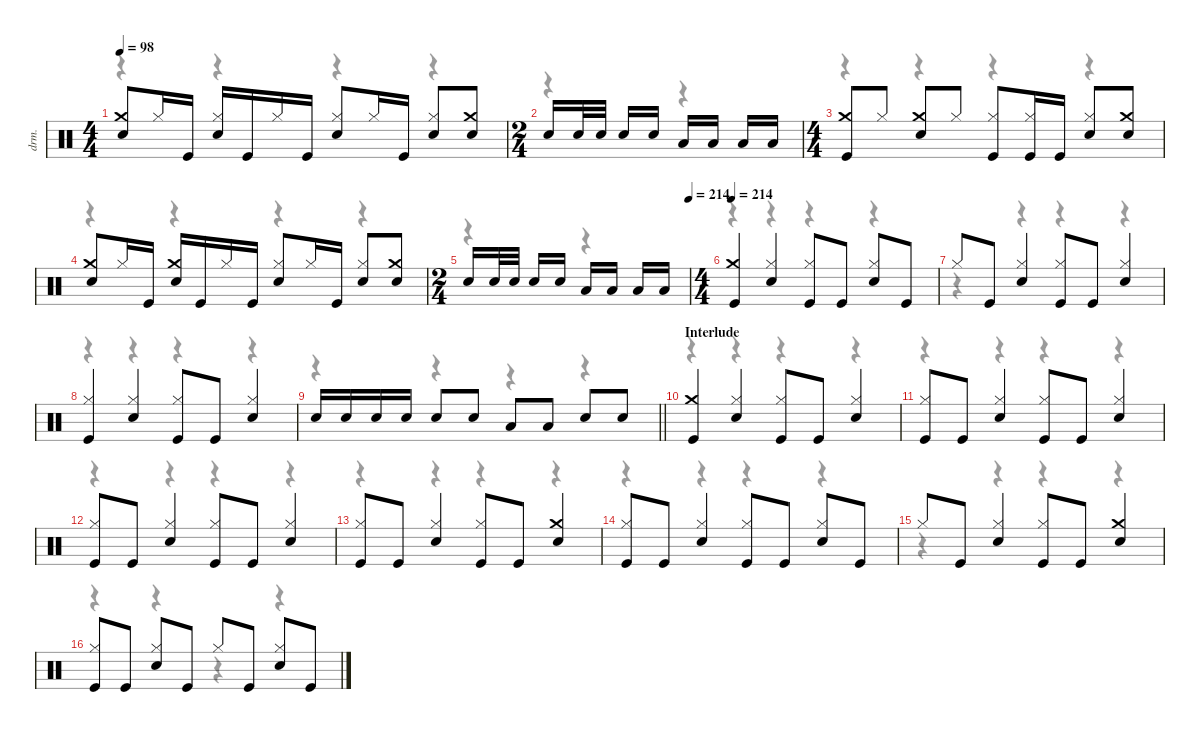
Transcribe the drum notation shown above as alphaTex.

\defaultSystemsLayout 4
\hideDynamics
\bracketExtendMode nobrackets
\otherSystemsTrackNameOrientation horizontal
\track ("Lars Ulrich" "drm.") {instrument percussion}
\staff {score}
\articulation defaults
\voice
\ts (4 4)
\tempo 98
\clef neutral
\ks c
("Snare (hit) 2" "Crash medium (hit)").8{dy f beam Up} "Hi-Hat (closed)".16{beam Up} "Kick (hit)".16{beam Up} ("Snare (hit) 2" "Hi-Hat (closed)").16{beam Up} "Kick (hit)".16{beam Up} "Hi-Hat (closed)".16{beam Up} "Kick (hit)".16{beam Up} ("Hi-Hat (closed)" "Snare (hit) 2").8{beam Up} "Hi-Hat (closed)".16{beam Up} "Kick (hit)".16{beam Up} ("Snare (hit) 2" "Hi-Hat (closed)").8{beam Up} ("Crash medium (hit)" "Snare (hit) 2").8{beam Up} |
\ts (2 4)
\beaming (8 1 1 1 1)
"Snare (hit) 2".16{beam Up} "Snare (hit) 2".32{beam Up} "Snare (hit) 2".32{beam Up} "Snare (hit) 2".16{beam Up} "Snare (hit) 2".16{beam Up} "Low Tom (hit)".16{beam Up} "Low Tom (hit)".16{beam Up} "Low Tom (hit)".16{beam Up} "Low Tom (hit)".16{beam Up} |
\ts (4 4)
\beaming (8 2 2 2 2)
("Kick (hit)" "Crash medium (hit)").8{beam Up} "Hi-Hat (closed)".8{beam Up} ("Crash medium (hit)" "Snare (hit) 2").8{beam Up} "Hi-Hat (closed)".8{beam Up} ("Kick (hit)" "Hi-Hat (closed)").8{beam Up} ("Kick (hit)" "Hi-Hat (closed)").16{beam Up} "Kick (hit)".16{beam Up} ("Snare (hit) 2" "Hi-Hat (closed)").8{beam Up} ("Crash medium (hit)" "Snare (hit) 2").8{beam Up} |
("Snare (hit) 2" "Crash medium (hit)").8{beam Up} "Hi-Hat (closed)".16{beam Up} "Kick (hit)".16{beam Up} ("Snare (hit) 2" "Crash medium (hit)").16{beam Up} "Kick (hit)".16{beam Up} "Hi-Hat (closed)".16{beam Up} "Kick (hit)".16{beam Up} ("Snare (hit) 2" "Hi-Hat (closed)").8{beam Up} "Hi-Hat (closed)".16{beam Up} "Kick (hit)".16{beam Up} ("Snare (hit) 2" "Hi-Hat (closed)").8{beam Up} ("Crash medium (hit)" "Snare (hit) 2").8{beam Up} |
\ts (2 4)
\beaming (8 1 1 1 1)
\tempo (214 1)
"Snare (hit) 2".16{beam Up} "Snare (hit) 2".32{beam Up} "Snare (hit) 2".32{beam Up} "Snare (hit) 2".16{beam Up} "Snare (hit) 2".16{beam Up} "Low Tom (hit)".16{beam Up} "Low Tom (hit)".16{beam Up} "Low Tom (hit)".16{beam Up} "Low Tom (hit)".16{beam Up} |
\ts (4 4)
\beaming (8 2 2 2 2)
\tempo 214
("Kick (hit)" "Crash medium (hit)").4{beam Up} ("Hi-Hat (closed)" "Snare (hit) 2").4{beam Up} ("Kick (hit)" "Hi-Hat (closed)").8{beam Up} "Kick (hit)".8{beam Up} ("Snare (hit) 2" "Hi-Hat (closed)").8{beam Up} "Kick (hit)".8{beam Up} |
"Hi-Hat (closed)".8{beam Up} "Kick (hit)".8{beam Up} ("Snare (hit) 2" "Hi-Hat (closed)").4{beam Up} ("Kick (hit)" "Hi-Hat (closed)").8{beam Up} "Kick (hit)".8{beam Up} ("Snare (hit) 2" "Hi-Hat (closed)").4{beam Up} |
("Hi-Hat (closed)" "Kick (hit)").4{beam Up} ("Snare (hit) 2" "Hi-Hat (closed)").4{beam Up} ("Kick (hit)" "Hi-Hat (closed)").8{beam Up} "Kick (hit)".8{beam Up} ("Snare (hit) 2" "Hi-Hat (closed)").4{beam Up} |
\barLineRight lightlight "Snare (hit) 2".16{beam Up} "Snare (hit) 2".16{beam Up} "Snare (hit) 2".16{beam Up} "Snare (hit) 2".16{beam Up} "Snare (hit) 2".8{beam Up} "Snare (hit) 2".8{beam Up} "Low Tom (hit)".8{beam Up} "Low Tom (hit)".8{beam Up} "Snare (hit) 2".8{beam Up} "Snare (hit) 2".8{beam Up}
|
\section ("" "Interlude")
("Kick (hit)" "Crash medium (hit)").4{beam Up} ("Hi-Hat (closed)" "Snare (hit) 2").4{beam Up} ("Kick (hit)" "Hi-Hat (closed)").8{beam Up} "Kick (hit)".8{beam Up} ("Snare (hit) 2" "Hi-Hat (closed)").4{beam Up} |
("Hi-Hat (closed)" "Kick (hit)").8{beam Up} "Kick (hit)".8{beam Up} ("Snare (hit) 2" "Hi-Hat (closed)").4{beam Up} ("Hi-Hat (closed)" "Kick (hit)").8{beam Up} "Kick (hit)".8{beam Up} ("Snare (hit) 2" "Hi-Hat (closed)").4{beam Up} |
("Hi-Hat (closed)" "Kick (hit)").8{beam Up} "Kick (hit)".8{beam Up} ("Snare (hit) 2" "Hi-Hat (closed)").4{beam Up} ("Hi-Hat (closed)" "Kick (hit)").8{beam Up} "Kick (hit)".8{beam Up} ("Snare (hit) 2" "Hi-Hat (closed)").4{beam Up} |
("Hi-Hat (closed)" "Kick (hit)").8{beam Up} "Kick (hit)".8{beam Up} ("Snare (hit) 2" "Hi-Hat (closed)").4{beam Up} ("Hi-Hat (closed)" "Kick (hit)").8{beam Up} "Kick (hit)".8{beam Up} ("Crash medium (hit)" "Snare (hit) 2").4{beam Up} |
("Kick (hit)" "Hi-Hat (closed)").8{beam Up} "Kick (hit)".8{beam Up} ("Snare (hit) 2" "Hi-Hat (closed)").4{beam Up} ("Kick (hit)" "Hi-Hat (closed)").8{beam Up} "Kick (hit)".8{beam Up} ("Snare (hit) 2" "Hi-Hat (closed)").8{beam Up} "Kick (hit)".8{beam Up} |
"Hi-Hat (closed)".8{beam Up} "Kick (hit)".8{beam Up} ("Snare (hit) 2" "Hi-Hat (closed)").4{beam Up} ("Hi-Hat (closed)" "Kick (hit)").8{beam Up} "Kick (hit)".8{beam Up} ("Crash medium (hit)" "Snare (hit) 2").4{beam Up} |
("Kick (hit)" "Hi-Hat (closed)").8{beam Up} "Kick (hit)".8{beam Up} ("Snare (hit) 2" "Hi-Hat (closed)").8{beam Up} "Kick (hit)".8{beam Up} "Hi-Hat (closed)".8{beam Up} "Kick (hit)".8{beam Up} ("Snare (hit) 2" "Hi-Hat (closed)").8{beam Up} "Kick (hit)".8{beam Up}
\voice
\clef neutral
\ottava regular
\simile none
\ks c
r.4{dy mf beam Down} r.4{beam Down} r.4{beam Down} r.4{beam Down} |
r.4{beam Down} r.4{beam Down} |
r.4{beam Down} r.4{beam Down} r.4{beam Down} r.4{beam Down} |
r.4{beam Down} r.4{beam Down} r.4{beam Down} r.4{beam Down} |
r.4{beam Down} r.4{beam Down} |
r.4{beam Down} r.4{beam Down} r.4{beam Down} r.4{beam Down} |
r.4{beam Down} r.4{beam Down} r.4{beam Down} r.4{beam Down} |
r.4{beam Down} r.4{beam Down} r.4{beam Down} r.4{beam Down} |
\barLineRight lightlight
r.4{beam Down} r.4{beam Down} r.4{beam Down} r.4{beam Down} |
r.4{beam Down} r.4{beam Down} r.4{beam Down} r.4{beam Down} |
r.4{beam Down} r.4{beam Down} r.4{beam Down} r.4{beam Down} |
r.4{beam Down} r.4{beam Down} r.4{beam Down} r.4{beam Down} |
r.4{beam Down} r.4{beam Down} r.4{beam Down} r.4{beam Down} |
r.4{beam Down} r.4{beam Down} r.4{beam Down} r.4{beam Down} |
r.4{beam Down} r.4{beam Down} r.4{beam Down} r.4{beam Down} |
r.4{beam Down} r.4{beam Down} r.4{beam Down} r.4{beam Down}
